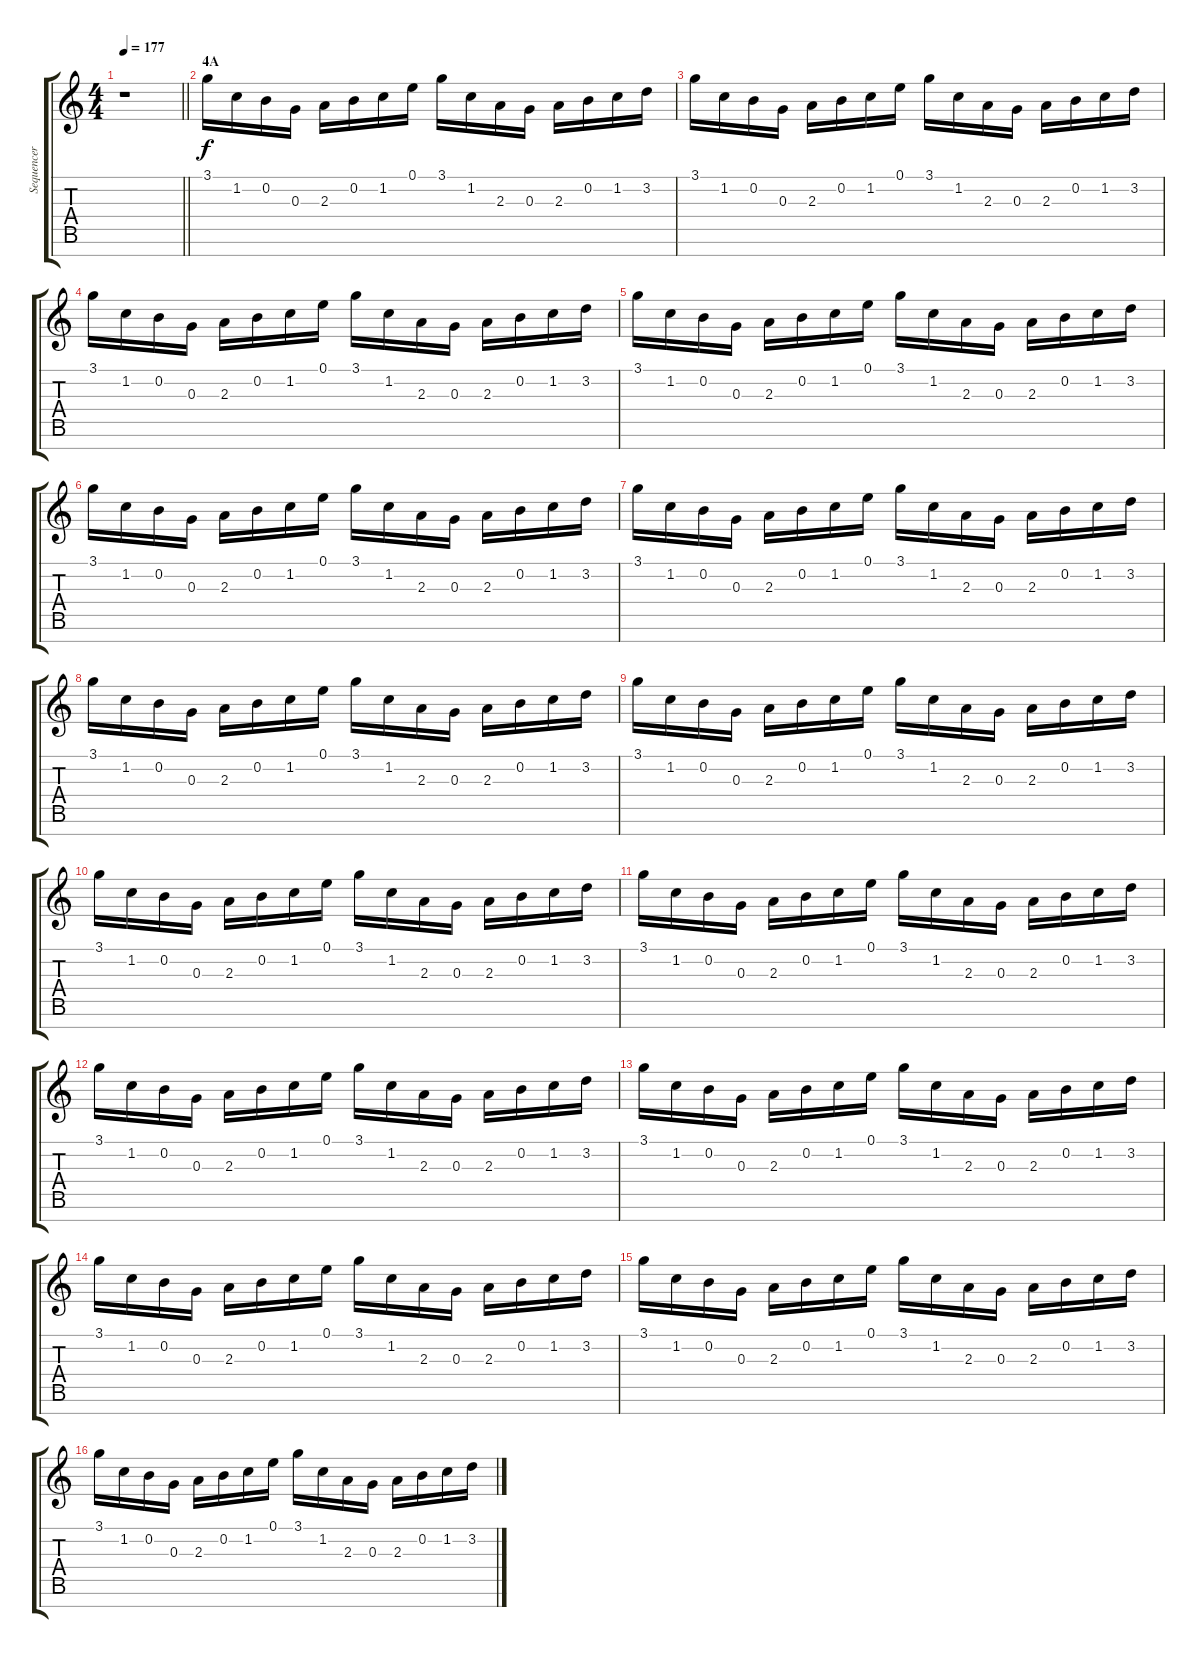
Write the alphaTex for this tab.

\track ("Sequencer" "Sequencer") {instrument pad1newage}
\staff {score tabs}
\tuning (E5 B4 G4 D4 A3 E3 B2) {hide}
\ts (4 4)
\tempo 177
\clef g2
\barLineRight lightlight
\ks c
r.1{dy f} |
\section ("" "4A")
3.1.16 1.2.16 0.2.16 0.3.16 2.3.16 0.2.16 1.2.16 0.1.16 3.1.16 1.2.16 2.3.16 0.3.16 2.3.16 0.2.16 1.2.16 3.2.16 |
3.1.16 1.2.16 0.2.16 0.3.16 2.3.16 0.2.16 1.2.16 0.1.16 3.1.16 1.2.16 2.3.16 0.3.16 2.3.16 0.2.16 1.2.16 3.2.16 |
3.1.16 1.2.16 0.2.16 0.3.16 2.3.16 0.2.16 1.2.16 0.1.16 3.1.16 1.2.16 2.3.16 0.3.16 2.3.16 0.2.16 1.2.16 3.2.16 |
3.1.16 1.2.16 0.2.16 0.3.16 2.3.16 0.2.16 1.2.16 0.1.16 3.1.16 1.2.16 2.3.16 0.3.16 2.3.16 0.2.16 1.2.16 3.2.16 |
3.1.16 1.2.16 0.2.16 0.3.16 2.3.16 0.2.16 1.2.16 0.1.16 3.1.16 1.2.16 2.3.16 0.3.16 2.3.16 0.2.16 1.2.16 3.2.16 |
3.1.16 1.2.16 0.2.16 0.3.16 2.3.16 0.2.16 1.2.16 0.1.16 3.1.16 1.2.16 2.3.16 0.3.16 2.3.16 0.2.16 1.2.16 3.2.16 |
3.1.16 1.2.16 0.2.16 0.3.16 2.3.16 0.2.16 1.2.16 0.1.16 3.1.16 1.2.16 2.3.16 0.3.16 2.3.16 0.2.16 1.2.16 3.2.16 |
3.1.16 1.2.16 0.2.16 0.3.16 2.3.16 0.2.16 1.2.16 0.1.16 3.1.16 1.2.16 2.3.16 0.3.16 2.3.16 0.2.16 1.2.16 3.2.16 |
3.1.16 1.2.16 0.2.16 0.3.16 2.3.16 0.2.16 1.2.16 0.1.16 3.1.16 1.2.16 2.3.16 0.3.16 2.3.16 0.2.16 1.2.16 3.2.16 |
3.1.16 1.2.16 0.2.16 0.3.16 2.3.16 0.2.16 1.2.16 0.1.16 3.1.16 1.2.16 2.3.16 0.3.16 2.3.16 0.2.16 1.2.16 3.2.16 |
3.1.16 1.2.16 0.2.16 0.3.16 2.3.16 0.2.16 1.2.16 0.1.16 3.1.16 1.2.16 2.3.16 0.3.16 2.3.16 0.2.16 1.2.16 3.2.16 |
3.1.16 1.2.16 0.2.16 0.3.16 2.3.16 0.2.16 1.2.16 0.1.16 3.1.16 1.2.16 2.3.16 0.3.16 2.3.16 0.2.16 1.2.16 3.2.16 |
3.1.16 1.2.16 0.2.16 0.3.16 2.3.16 0.2.16 1.2.16 0.1.16 3.1.16 1.2.16 2.3.16 0.3.16 2.3.16 0.2.16 1.2.16 3.2.16 |
3.1.16 1.2.16 0.2.16 0.3.16 2.3.16 0.2.16 1.2.16 0.1.16 3.1.16 1.2.16 2.3.16 0.3.16 2.3.16 0.2.16 1.2.16 3.2.16 |
3.1.16 1.2.16 0.2.16 0.3.16 2.3.16 0.2.16 1.2.16 0.1.16 3.1.16 1.2.16 2.3.16 0.3.16 2.3.16 0.2.16 1.2.16 3.2.16
